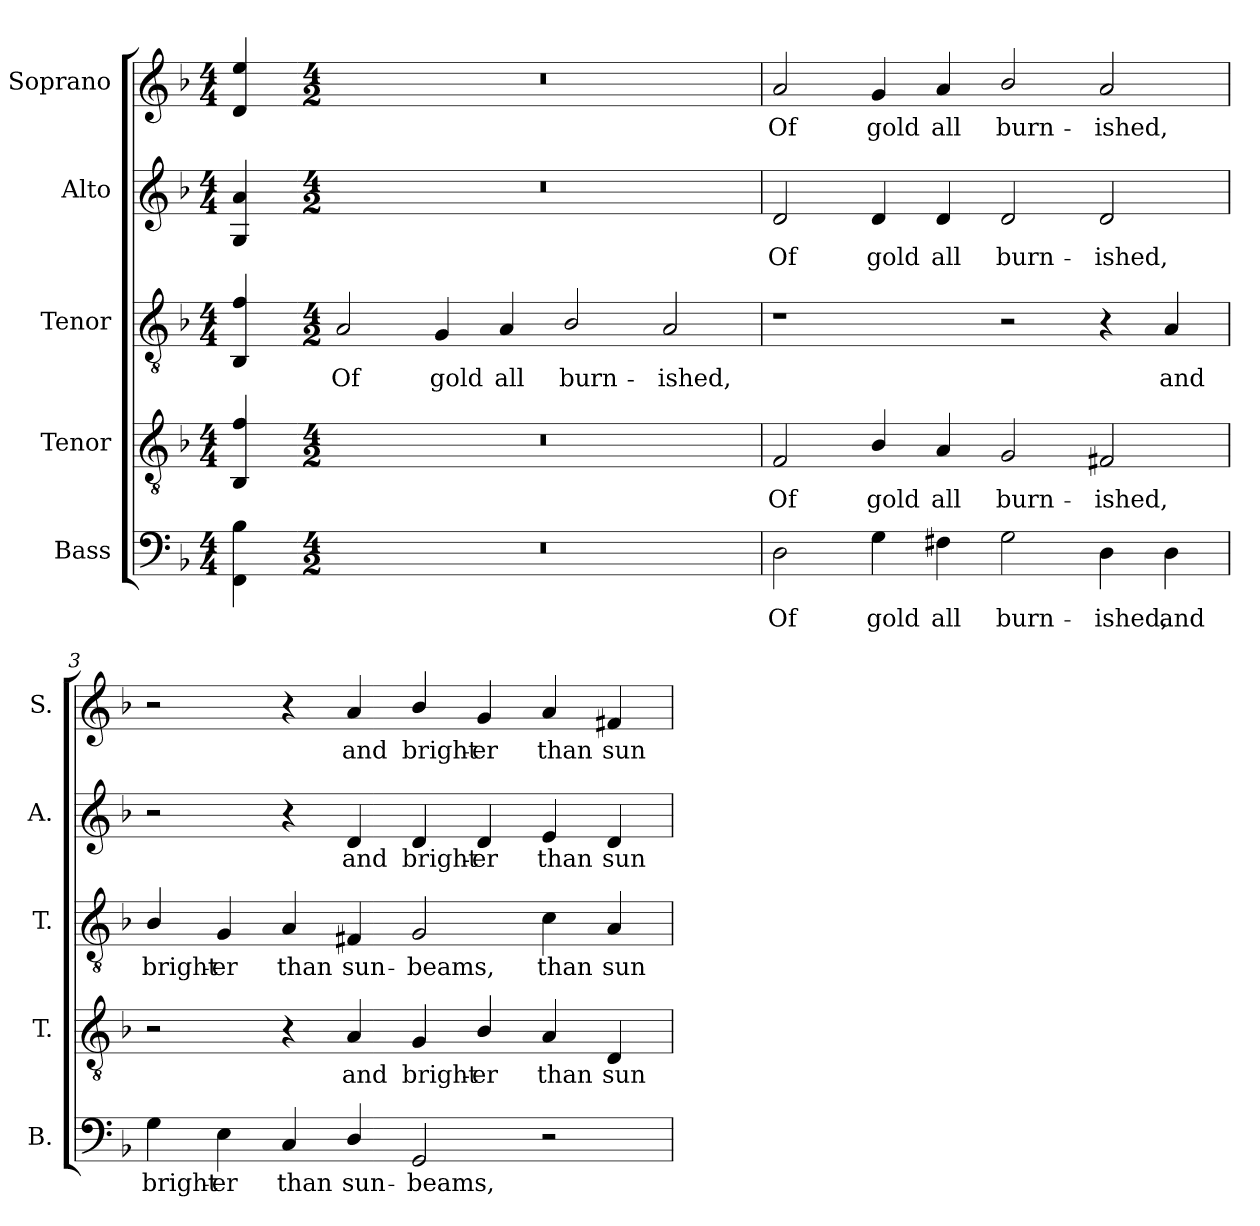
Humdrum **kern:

**kern	**text	**kern	**text	**kern	**text	**kern	**text	**kern	**text
*part5	*part5	*part4	*part4	*part3	*part3	*part2	*part2	*part1	*part1
*staff5	*staff5	*staff4	*staff4	*staff3	*staff3	*staff2	*staff2	*staff1	*staff1
*I"Bass	*	*I"Tenor	*	*I"Tenor	*	*I"Alto	*	*I"Soprano	*
*I'B.	*	*I'T.	*	*I'T.	*	*I'A.	*	*I'S.	*
!!LO:PB:g=z
*clefF4	*	*clefGv2	*	*clefGv2	*	*clefG2	*	*clefG2	*
*	*	*ITrd7c12	*	*ITrd7c12	*	*	*	*	*
*k[b-]	*	*k[b-]	*	*k[b-]	*	*k[b-]	*	*k[b-]	*
*F:	*	*F:	*	*F:	*	*F:	*	*F:	*
*M4/4	*	*M4/4	*	*M4/4	*	*M4/4	*	*M4/4	*
=	=	=	=	=	=	=	=	=	=
4FFi\ 4B-i	.	4BBB-i/ 4Fi	.	4BBB-i/ 4Fi	.	4Gi/ 4ai	.	4di/ 4eei	.
=1-	=1-	=1-	=1-	=1-	=1-	=1-	=1-	=1-	=1-
*M4/2	*	*M4/2	*	*M4/2	*	*M4/2	*	*M4/2	*
!LO:N:vis=1	!	!LO:N:vis=1	!	!	!	!	!	!	!
!	!	!	!	!	!LO:LY:b:color=#000000	!LO:N:vis=1	!	!LO:N:vis=1	!
0r	.	0r	.	2AAi/	Of	0r	.	0r	.
!	!	!	!	!	!LO:LY:b:color=#000000	!	!	!	!
.	.	.	.	4GGi/	gold	.	.	.	.
!	!	!	!	!	!LO:LY:b:color=#000000	!	!	!	!
.	.	.	.	4AAi/	all	.	.	.	.
!	!	!	!	!	!LO:LY:b:color=#000000	!	!	!	!
.	.	.	.	2BB-i/	burn-	.	.	.	.
!	!	!	!	!	!LO:LY:b:color=#000000	!	!	!	!
.	.	.	.	2AAi/	-ished,	.	.	.	.
=2	=2	=2	=2	=2	=2	=2	=2	=2	=2
!	!LO:LY:b:color=#000000	!	!	!	!	!	!	!	!
!	!	!	!LO:LY:b:color=#000000	!	!	!	!	!	!
!	!	!	!	!	!	!	!LO:LY:b:color=#000000	!	!
!	!	!	!	!	!	!	!	!	!LO:LY:b:color=#000000
2Di\	Of	2FFi/	Of	1r	.	2di/	Of	2ai/	Of
!	!LO:LY:b:color=#000000	!	!	!	!	!	!	!	!
!	!	!	!LO:LY:b:color=#000000	!	!	!	!	!	!
!	!	!	!	!	!	!	!LO:LY:b:color=#000000	!	!
!	!	!	!	!	!	!	!	!	!LO:LY:b:color=#000000
4Gi\	gold	4BB-i/	gold	.	.	4di/	gold	4gi/	gold
!	!LO:LY:b:color=#000000	!	!	!	!	!	!	!	!
!	!	!	!LO:LY:b:color=#000000	!	!	!	!	!	!
!	!	!	!	!	!	!	!LO:LY:b:color=#000000	!	!
!	!	!	!	!	!	!	!	!	!LO:LY:b:color=#000000
4F#Xi\	all	4AAi/	all	.	.	4di/	all	4ai/	all
!	!LO:LY:b:color=#000000	!	!	!	!	!	!	!	!
!	!	!	!LO:LY:b:color=#000000	!	!	!	!	!	!
!	!	!	!	!	!	!	!LO:LY:b:color=#000000	!	!
!	!	!	!	!	!	!	!	!	!LO:LY:b:color=#000000
2Gi\	burn-	2GGi/	burn-	2r	.	2di/	burn-	2b-i/	burn-
!	!LO:LY:b:color=#000000	!	!	!	!	!	!	!	!
!	!	!	!LO:LY:b:color=#000000	!	!	!	!	!	!
!	!	!	!	!	!	!	!LO:LY:b:color=#000000	!	!
!	!	!	!	!	!	!	!	!	!LO:LY:b:color=#000000
4Di\	-ished,	2FF#Xi/	-ished,	4r	.	2di/	-ished,	2ai/	-ished,
!	!LO:LY:b:color=#000000	!	!	!	!	!	!	!	!
!	!	!	!	!	!LO:LY:b:color=#000000	!	!	!	!
4Di\	and	.	.	4AAi/	and	.	.	.	.
!!LO:LB:g=z
=3	=3	=3	=3	=3	=3	=3	=3	=3	=3
!	!LO:LY:b:color=#000000	!	!	!	!	!	!	!	!
!	!	!	!	!	!LO:LY:b:color=#000000	!	!	!	!
4Gi\	bright-	2r	.	4BB-i/	bright-	2r	.	2r	.
!	!LO:LY:b:color=#000000	!	!	!	!	!	!	!	!
!	!	!	!	!	!LO:LY:b:color=#000000	!	!	!	!
4Ei\	-er	.	.	4GGi/	-er	.	.	.	.
!	!LO:LY:b:color=#000000	!	!	!	!	!	!	!	!
!	!	!	!	!	!LO:LY:b:color=#000000	!	!	!	!
4Ci/	than	4r	.	4AAi/	than	4r	.	4r	.
!	!LO:LY:b:color=#000000	!	!	!	!	!	!	!	!
!	!	!	!LO:LY:b:color=#000000	!	!	!	!	!	!
!	!	!	!	!	!LO:LY:b:color=#000000	!	!	!	!
!	!	!	!	!	!	!	!LO:LY:b:color=#000000	!	!
!	!	!	!	!	!	!	!	!	!LO:LY:b:color=#000000
4Di/	sun-	4AAi/	and	4FF#Xi/	sun-	4di/	and	4ai/	and
!	!LO:LY:b:color=#000000	!	!	!	!	!	!	!	!
!	!	!	!LO:LY:b:color=#000000	!	!	!	!	!	!
!	!	!	!	!	!LO:LY:b:color=#000000	!	!	!	!
!	!	!	!	!	!	!	!LO:LY:b:color=#000000	!	!
!	!	!	!	!	!	!	!	!	!LO:LY:b:color=#000000
2GGi/	-beams,	4GGi/	bright-	2GGi/	-beams,	4di/	bright-	4b-i/	bright-
!	!	!	!LO:LY:b:color=#000000	!	!	!	!	!	!
!	!	!	!	!	!	!	!LO:LY:b:color=#000000	!	!
!	!	!	!	!	!	!	!	!	!LO:LY:b:color=#000000
.	.	4BB-i/	-er	.	.	4di/	-er	4gi/	-er
!	!	!	!LO:LY:b:color=#000000	!	!	!	!	!	!
!	!	!	!	!	!LO:LY:b:color=#000000	!	!	!	!
!	!	!	!	!	!	!	!LO:LY:b:color=#000000	!	!
!	!	!	!	!	!	!	!	!	!LO:LY:b:color=#000000
2r	.	4AAi/	than	4Ci\	than	4ei/	than	4ai/	than
!	!	!	!LO:LY:b:color=#000000	!	!	!	!	!	!
!	!	!	!	!	!LO:LY:b:color=#000000	!	!	!	!
!	!	!	!	!	!	!	!LO:LY:b:color=#000000	!	!
!	!	!	!	!	!	!	!	!	!LO:LY:b:color=#000000
.	.	4DDi/	sun-	4AAi/	sun-	4di/	sun-	4f#Xi/	sun-
=	=	=	=	=	=	=	=	=	=
*-	*-	*-	*-	*-	*-	*-	*-	*-	*-
